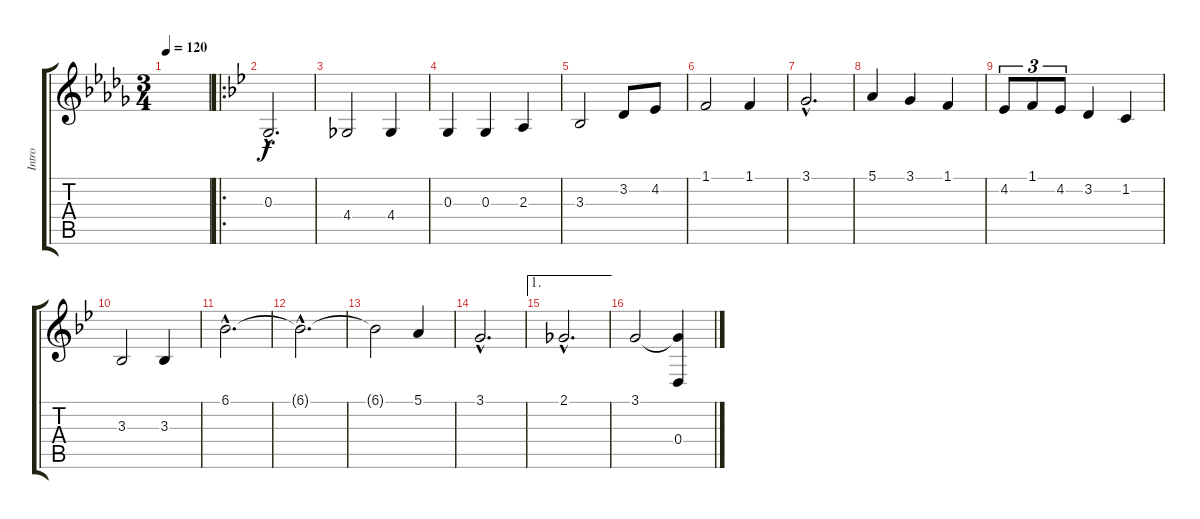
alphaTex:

\track ("Intro" "Intro") {instrument panflute}
\staff {score tabs}
\tuning (E4 B3 G3 D3 A2 E2) {hide}
\ts (3 4)
\tempo 120
\clef g2
\ks db
|
\ro
\ks bb
0.3{hac}.2{d volume 10} |
4.4.2 4.4.4 |
0.3.4 0.3.4 2.3.4 |
3.3.2 3.2.8 4.2.8 |
1.1.2 1.1.4 |
3.1{hac}.2{d} |
5.1.4 3.1.4 1.1.4 |
4.2.8{tu (3 2)} 1.1.8{tu (3 2)} 4.2.8{tu (3 2)} 3.2.4 1.2.4 |
3.3.2 3.3.4 |
6.1{hac}.2{d} |
6.1{hac t}.2{d} |
6.1{t}.2 5.1.4 |
3.1{hac}.2{d} |
\ae 1
2.1{hac}.2{d} |
3.1.2 (3.1{t} 0.4).4
